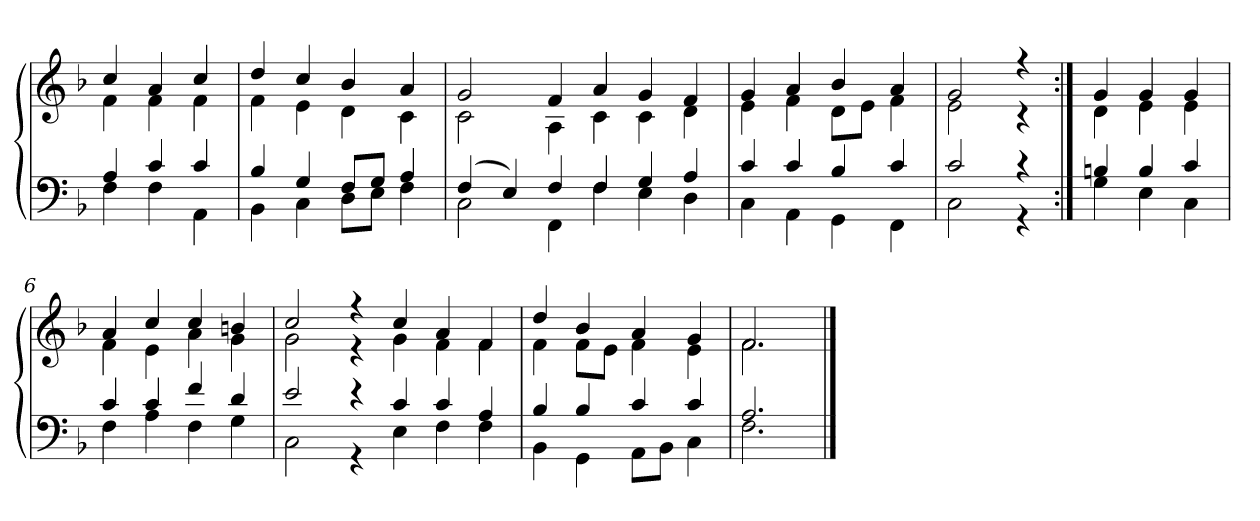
**kern	**kern
*part1	*part1
*staff2	*staff1
*clefF4	*clefG2
*k[b-]	*k[b-]
*F:	*F:
=	=
*^	*^
4A	4F	4cc	4f
4c	4F	4a	4f
4c	4AA	4cc	4f
=1	=1	=1	=1
4B-	4BB-	4dd	4f
4G	4C	4cc	4e
8FL	8DL	4b-	4d
8GJ	8EJ	.	.
4A	4F	4a	4c
=2	=2	=2	=2
(4F	2C	2g	2c
4E)	.	.	.
4F	4FF	4f	4A
4F	4F	4a	4c
4G	4E	4g	4c
4A	4D	4f	4d
=3	=3	=3	=3
4c	4C	4g	4e
4c	4AA	4a	4f
4B-	4GG	4b-	8dL
.	.	.	8eJ
4c	4FF	4a	4f
=4	=4	=4	=4
2c	2C	2g	2e
4r	4r	4r	4r
=5:|!	=5:|!	=5:|!	=5:|!
4Bn	4G	4g	4d
4B	4E	4g	4e
4c	4C	4g	4e
=6	=6	=6	=6
4c	4F	4a	4f
4c	4A	4cc	4e
4f	4F	4cc	4a
4d	4G	4bn	4g
=7	=7	=7	=7
2e	2C	2cc	2g
4r	4r	4r	4r
4c	4E	4cc	4g
4c	4F	4a	4f
4A	4F	4f	4f
=8	=8	=8	=8
4B-	4BB-	4dd	4f
4B-	4GG	4b-	8fL
.	.	.	8eJ
4c	8AAL	4a	4f
.	8BB-J	.	.
4c	4C	4g	4e
=9	=9	=9	=9
2.A	2.F	2.f	2.f
*v	*v	*	*
*	*v	*v
==	==
*-	*-
